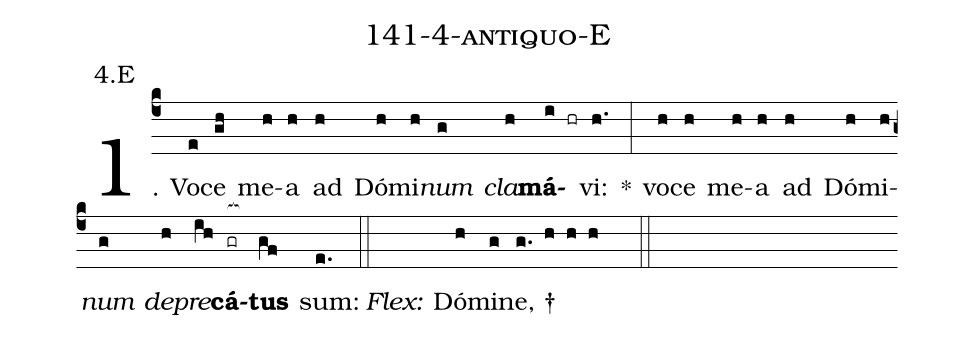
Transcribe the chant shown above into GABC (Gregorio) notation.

name: 141-4-antiquo-E;
annotation: 4.E;
%%
(c4)1. Vo(e)ce(gh) me(h)a(h) ad(h) Dó(h)mi(h)<i>num</i>(g) <i>cla</i>(h)<b>má</b>(i hr)vi:(h.) *(:) vo(h)ce(h) me(h)a(h) ad(h) Dó(h)mi(h)<i>num</i>(g) <i>de</i>(h)<i>pre</i>(ih)<b>cá</b>(gr[ocb:1{])<b>tus</b>(gf[ocb:0}]) sum:(e.) (::)
<i>Flex:</i>()  Dó(h)mi(g)ne, †(g. h h h  ::)
